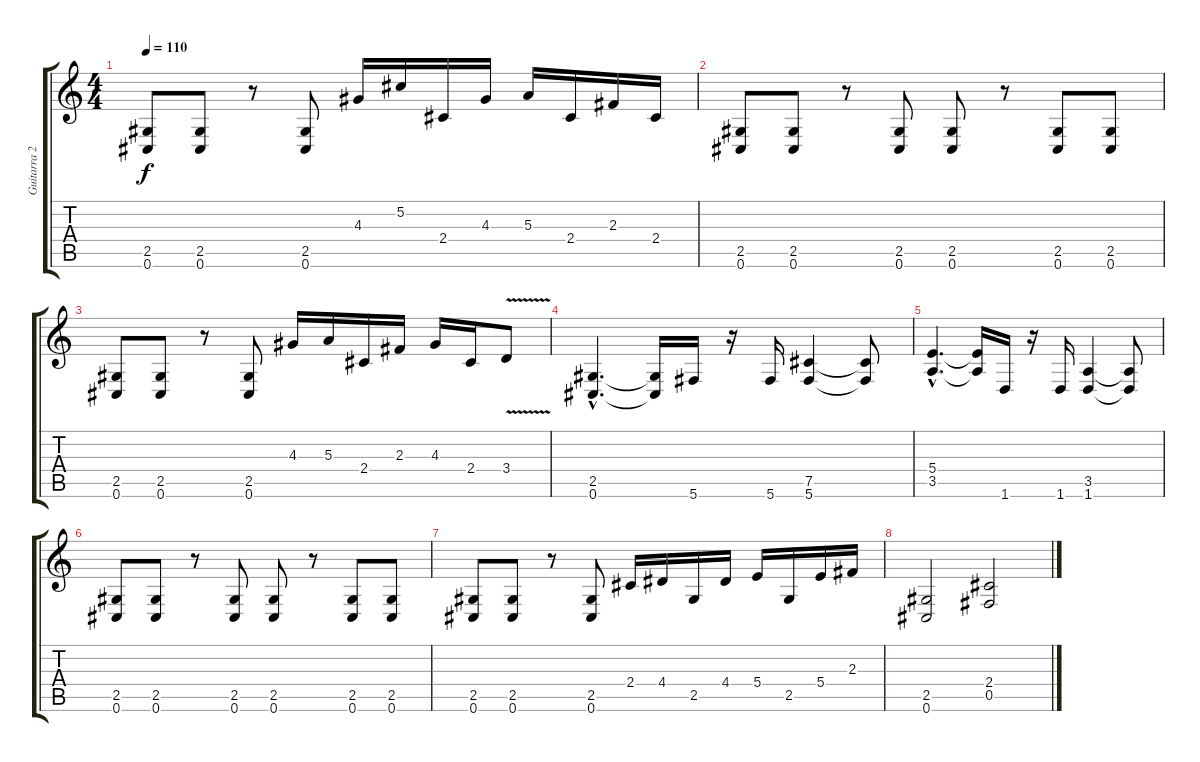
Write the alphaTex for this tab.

\track ("Guitarra 2" "Guitarra 2") {instrument distortionguitar}
\staff {score tabs}
\tuning (Db4 Ab3 E3 B2 Gb2 Db2) {hide}
\ts (4 4)
\tempo 110
\clef g2
\ks c
(2.5 0.6).8{dy f} (2.5 0.6).8 r.8 (2.5 0.6).8 4.3.16 5.2.16 2.4.16 4.3.16 5.3.16 2.4.16 2.3.16 2.4.16 |
(2.5 0.6).8 (2.5 0.6).8 r.8 (2.5 0.6).8 (2.5 0.6).8 r.8 (2.5 0.6).8 (2.5 0.6).8 |
(2.5 0.6).8 (2.5 0.6).8 r.8 (2.5 0.6).8 4.3.16 5.3.16 2.4.16 2.3.16 4.3.16 2.4.16 3.4{v}.8 |
(2.5{hac} 0.6{hac}).4{d} (2.5{t} 0.6{t}).16 5.6.16 r.16 5.6.16 (7.5 5.6).4 (7.5{t} 5.6{t}).8 |
(5.4{hac} 3.5{hac}).4{d} (5.4{t} 3.5{t}).16 1.6.16 r.16 1.6.16 (3.5 1.6).4 (3.5{t} 1.6{t}).8 |
(2.5 0.6).8 (2.5 0.6).8 r.8 (2.5 0.6).8 (2.5 0.6).8 r.8 (2.5 0.6).8 (2.5 0.6).8 |
(2.5 0.6).8 (2.5 0.6).8 r.8 (2.5 0.6).8 2.4.16 4.4.16 2.5.16 4.4.16 5.4.16 2.5.16 5.4.16 2.3.16 |
(2.5 0.6).2 (2.4 0.5).2
